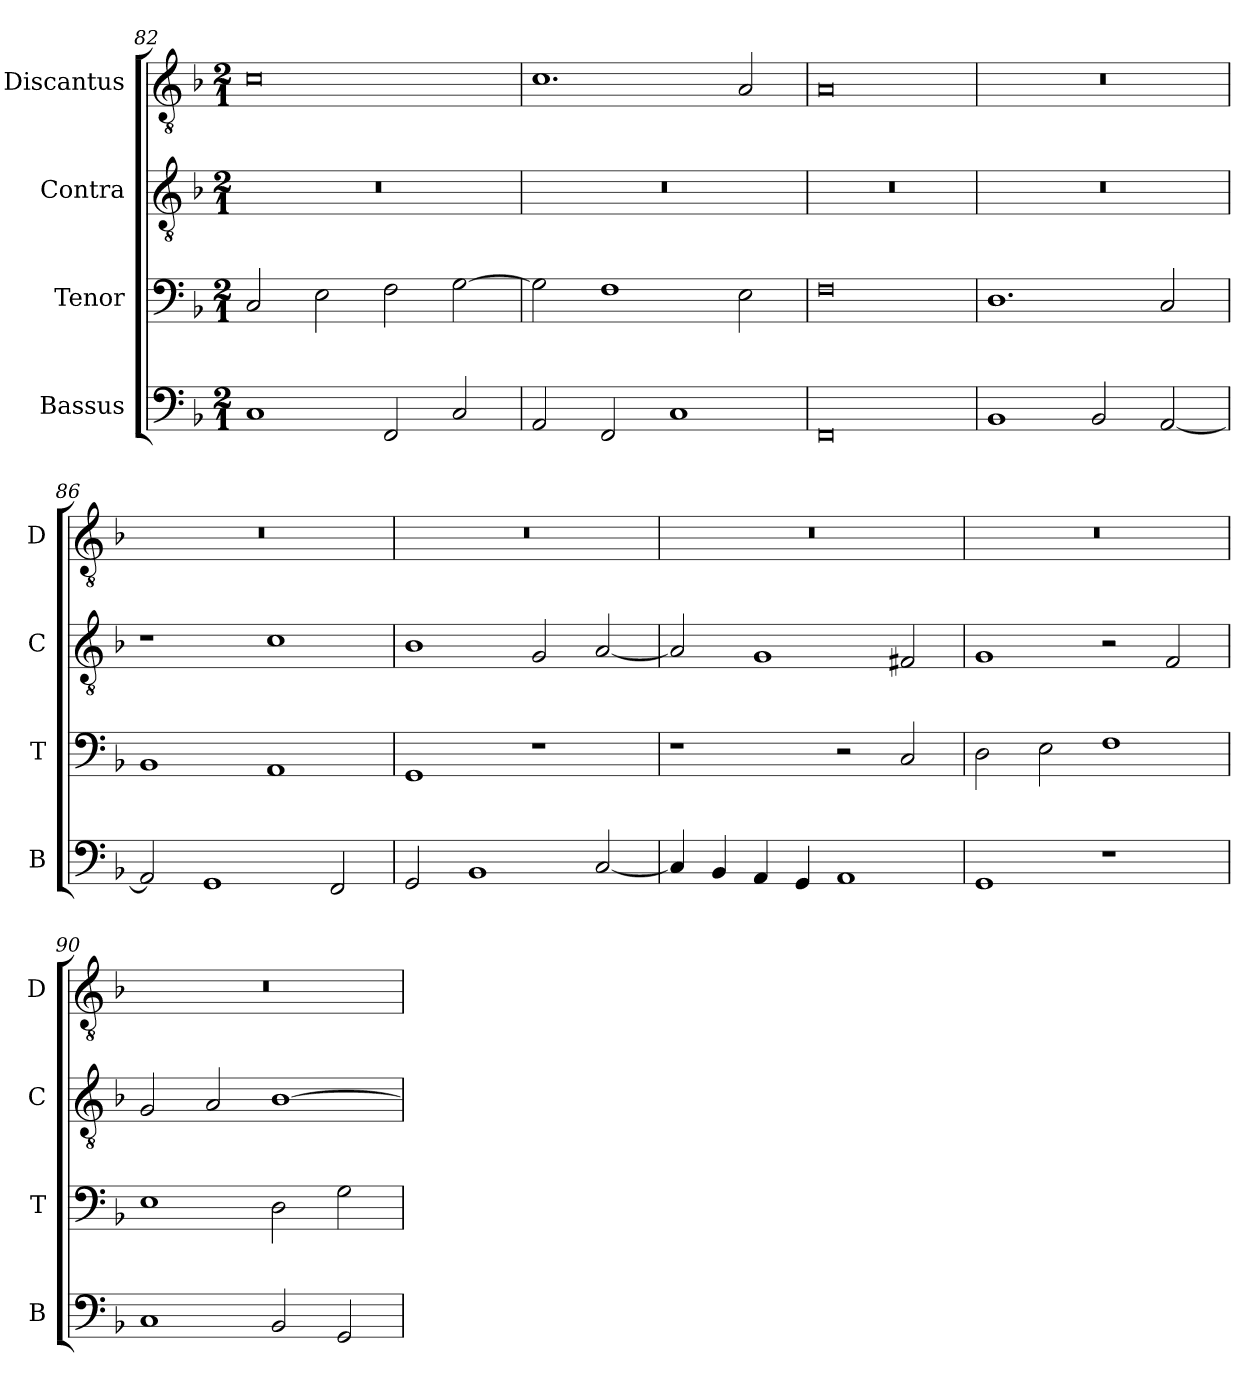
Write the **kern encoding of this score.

**kern	**kern	**kern	**kern
*part4	*part3	*part2	*part1
*staff4	*staff3	*staff2	*staff1
*I"Bassus	*I"Tenor	*I"Contra	*I"Discantus
*I'B	*I'T	*I'C	*I'D
*clefF4	*clefF4	*clefGv2	*clefGv2
*k[b-]	*k[b-]	*k[b-]	*k[b-]
*M2/1	*M2/1	*M2/1	*M2/1
=82	=82	=82	=82
1C	2C/	0r	0c
.	2E\	.	.
2FF/	2F\	.	.
2C/	[2G\	.	.
=83	=83	=83	=83
2AA/	2G\]	0r	1.c
2FF/	1F	.	.
1C	.	.	.
.	2E\	.	2A/
=84	=84	=84	=84
0FF	0F	0r	0A
=85	=85	=85	=85
1BB-	1.D	0r	0r
2BB-/	.	.	.
[2AA/	2C/	.	.
=86	=86	=86	=86
2AA/]	1BB-	1r	0r
1GG	.	.	.
.	1AA	1c	.
2FF/	.	.	.
=87	=87	=87	=87
2GG/	1GG	1B-	0r
1BB-	.	.	.
.	1r	2G/	.
[2C/	.	[2A/	.
=88	=88	=88	=88
4C/]	1r	2A/]	0r
4BB-/	.	.	.
4AA/	.	1G	.
4GG/	.	.	.
1AA	2r	.	.
.	2C/	2F#X/	.
=89	=89	=89	=89
1GG	2D\	1G	0r
.	2E\	.	.
1r	1F	2r	.
.	.	2F/	.
=90	=90	=90	=90
1C	1E	2G/	0r
.	.	2A/	.
2BB-/	2D\	[1B-	.
2GG/	2G\	.	.
=	=	=	=
*-	*-	*-	*-
